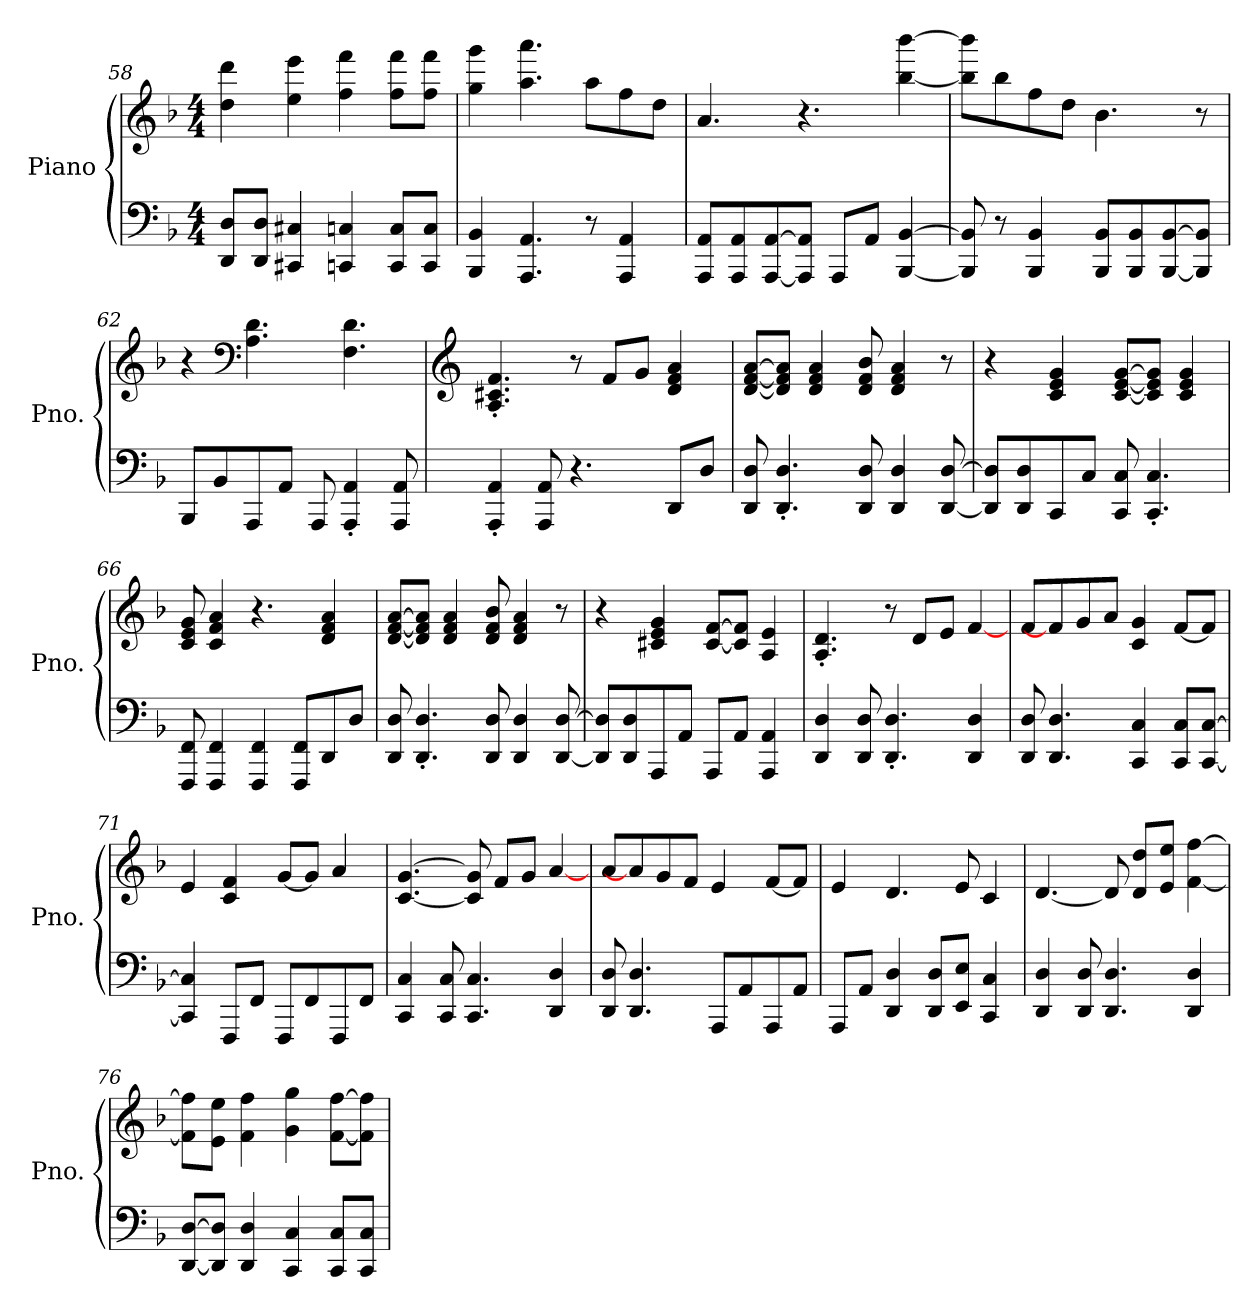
**kern	**kern
*part1	*part1
*staff2	*staff1
*I"Piano	*
*I'Pno.	*
*clefF4	*clefG2
*k[b-]	*k[b-]
*M4/4	*M4/4
=58	=58
8DD/ 8D/L	4dd\ 4ddd\
8DD/ 8D/J	.
4CC#X/ 4C#X/	4ee\ 4eee\
4CCn/ 4Cn/	4ff\ 4fff\
8CC/ 8C/L	8ff\ 8fff\L
8CC/ 8C/J	8ff\ 8fff\J
=59	=59
4BBB-/ 4BB-/	4gg\ 4ggg\
4.AAA/ 4.AA/	4.aa\ 4.aaa\
8r	8aa\L
4AAA/ 4AA/	8ff\
.	8dd\J
=60	=60
8AAA/ 8AA/L	4.a/
8AAA/ 8AA/	.
[8AAA/ [8AA/	.
8AAA/] 8AA/]J	4.r
8AAA/L	.
8AA/J	.
[4BBB-/ [4BB-/	[4bb-\ [4bbb-\
!!LO:LB:g=z
=61	=61
8BBB-/] 8BB-/]	8bb-\] 8bbb-\]L
8r	8bb-\
4BBB-/ 4BB-/	8ff\
.	8dd\J
8BBB-/ 8BB-/L	4.b-\
8BBB-/ 8BB-/	.
[8BBB-/ [8BB-/	.
8BBB-/] 8BB-/]J	8r
=62	=62
8BBB-/L	4r
8BB-/	.
*	*clefF4
8AAA/	4.A\ 4.d\
8AA/J	.
8AAA/	.
4AAA/' 4AA/'	4.F\ 4.d\
8AAA/ 8AA/	.
=63	=63
*	*clefG2
4AAA/' 4AA/'	4.A/' 4.c#X/' 4.f/'
8AAA/ 8AA/	.
4.r	8r
.	8f/L
.	8g/J
8DD/L	4d/ 4f/ 4a/
8D/J	.
=64	=64
8DD/ 8D/	[8d/ [8f/ [8a/L
4.DD/' 4.D/'	8d/] 8f/] 8a/]J
.	4d/ 4f/ 4a/
8DD/ 8D/	8d/ 8f/ 8b-/
4DD/ 4D/	4d/ 4f/ 4a/
[8DD/ [8D/	8r
=65	=65
8DD/] 8D/]L	4r
8DD/ 8D/	.
8CC/	4c/ 4e/ 4g/
8C/J	.
8CC/ 8C/	[8c/ [8e/ [8g/L
4.CC/' 4.C/'	8c/] 8e/] 8g/]J
.	4c/ 4e/ 4g/
!!LO:LB:g=z
=66	=66
8FFF/ 8FF/	8c/ 8e/ 8g/
4FFF/ 4FF/	4c/ 4f/ 4a/
4FFF/ 4FF/	4.r
8FFF/ 8FF/L	.
8DD/	4d/ 4f/ 4a/
8D/J	.
=67	=67
8DD/ 8D/	[8d/ [8f/ [8a/L
4.DD/' 4.D/'	8d/] 8f/] 8a/]J
.	4d/ 4f/ 4a/
8DD/ 8D/	8d/ 8f/ 8b-/
4DD/ 4D/	4d/ 4f/ 4a/
[8DD/ [8D/	8r
=68	=68
8DD/] 8D/]L	4r
8DD/ 8D/	.
8AAA/	4c#X/ 4e/ 4g/
8AA/J	.
8AAA/L	[8c#/ [8f/L
8AA/J	8c#/] 8f/]J
4AAA/ 4AA/	4A/ 4e/
=69	=69
4DD/ 4D/	4.A/' 4.d/'
8DD/ 8D/	.
4.DD/' 4.D/'	8r
.	8d/L
.	8e/J
4DD/ 4D/	[4f/
=70	=70
8DD/ 8D/	8f/L
4.DD/ 4.D/	8f/]
.	8g/
.	8a/J
4CC/ 4C/	4c/ 4g/
8CC/ 8C/L	[8f/L
[8CC/ [8C/J	8f/J]
!!LO:LB:g=z
=71	=71
4CC/] 4C/]	4e/
8FFF/L	4c/ 4f/
8FF/J	.
8FFF/L	[8g/L
8FF/	8g/J]
8FFF/	4a/
8FF/J	.
=72	=72
4CC/ 4C/	[4.c/ [4.g/
8CC/ 8C/	.
4.CC/ 4.C/	8c/] 8g/]
.	8f/L
.	8g/J
4DD/ 4D/	[4a/
=73	=73
8DD/ 8D/	8a/L
4.DD/ 4.D/	8a/]
.	8g/
.	8f/J
8AAA/L	4e/
8AA/	.
8AAA/	[8f/L
8AA/J	8f/J]
=74	=74
8AAA/L	4e/
8AA/J	.
4DD/ 4D/	4.d/
8DD/ 8D/L	.
8EE/ 8E/J	8e/
4CC/ 4C/	4c/
=75	=75
4DD/ 4D/	[4.d/
8DD/ 8D/	.
4.DD/ 4.D/	8d/]
.	8d/ 8dd/L
.	8e/ 8ee/J
4DD/ 4D/	[4f\ [4ff\
!!LO:PB:g=z
=76	=76
[8DD/ [8D/L	8f\] 8ff\]L
8DD/] 8D/]J	8e\ 8ee\J
4DD/ 4D/	4f\ 4ff\
4CC/ 4C/	4g\ 4gg\
8CC/ 8C/L	[8f\ [8ff\L
8CC/ 8C/J	8f\] 8ff\]J
=	=
*-	*-
